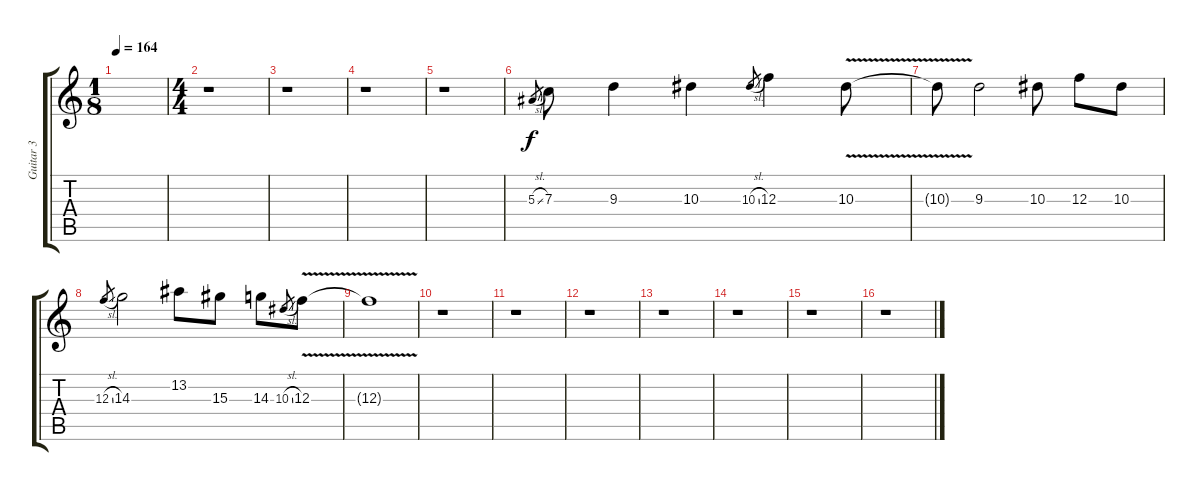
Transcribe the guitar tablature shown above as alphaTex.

\track ("Guitar 3" "Guitar 3") {instrument distortionguitar}
\staff {score tabs}
\tuning (D4 A3 F3 C3 G2 C2) {hide}
\ts (1 8)
\tempo 164
\clef g2
\ks c
|
\ts (4 4)
r.1 |
r.1 |
r.1 |
r.1 |
5.3{sl}.8{gr} 7.3.8 9.3.4 10.3.4 10.3{sl}.8{gr} 12.3.4 10.3{v}.8 |
10.3{t}.8 9.3.2 10.3.8 12.3.8 10.3.8 |
12.3{sl}.8{gr} 14.3.2 13.2.8 15.3.8 14.3.8 10.3{sl}.8{gr} 12.3{v}.8 |
12.3{t}.1 |
r.1 |
r.1 |
r.1 |
r.1 |
r.1 |
r.1 |
r.1
